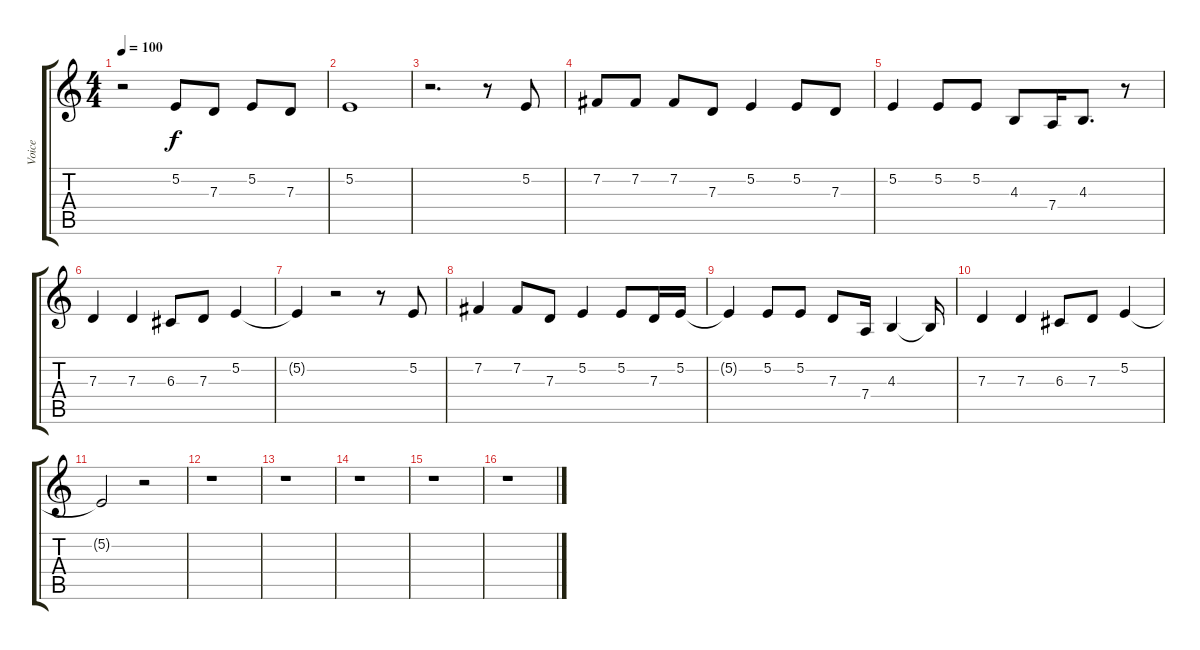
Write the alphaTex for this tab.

\track ("Voice" "Voice") {instrument lead3calliope}
\staff {score tabs}
\tuning (E4 B3 G3 D3 A2 E2) {hide}
\ts (4 4)
\tempo 100
\clef g2
\ks c
r.2{dy f} 5.2.8 7.3.8 5.2.8 7.3.8 |
5.2.1 |
r.2{d} r.8 5.2.8 |
7.2.8 7.2.8 7.2.8 7.3.8 5.2.4 5.2.8 7.3.8 |
5.2.4 5.2.8 5.2.8 4.3.8 7.4.16 4.3.8{d} r.8 |
7.3.4 7.3.4 6.3.8 7.3.8 5.2.4 |
5.2{t}.4 r.2 r.8 5.2.8 |
7.2.4 7.2.8 7.3.8 5.2.4 5.2.8 7.3.16 5.2.16 |
5.2{t}.4 5.2.8 5.2.8 7.3.8 7.4.16 4.3.4 4.3{t}.16 |
7.3.4 7.3.4 6.3.8 7.3.8 5.2.4 |
5.2{t}.2 r.2 |
r.1 |
r.1 |
r.1 |
r.1 |
r.1
